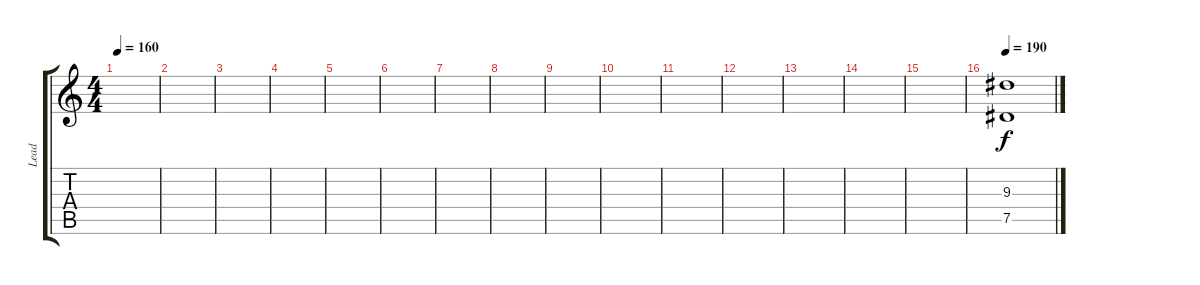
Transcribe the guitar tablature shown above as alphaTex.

\track ("Lead" "Lead") {instrument overdrivenguitar}
\staff {score tabs}
\tuning (Eb4 Bb3 Gb3 Db3 Ab2 Eb2) {hide}
\ts (4 4)
\tempo 160
\clef g2
\ks c
|
|
|
|
|
|
|
|
|
|
|
|
|
|
|
\tempo 190
(9.3 7.5).1{volume 13}
